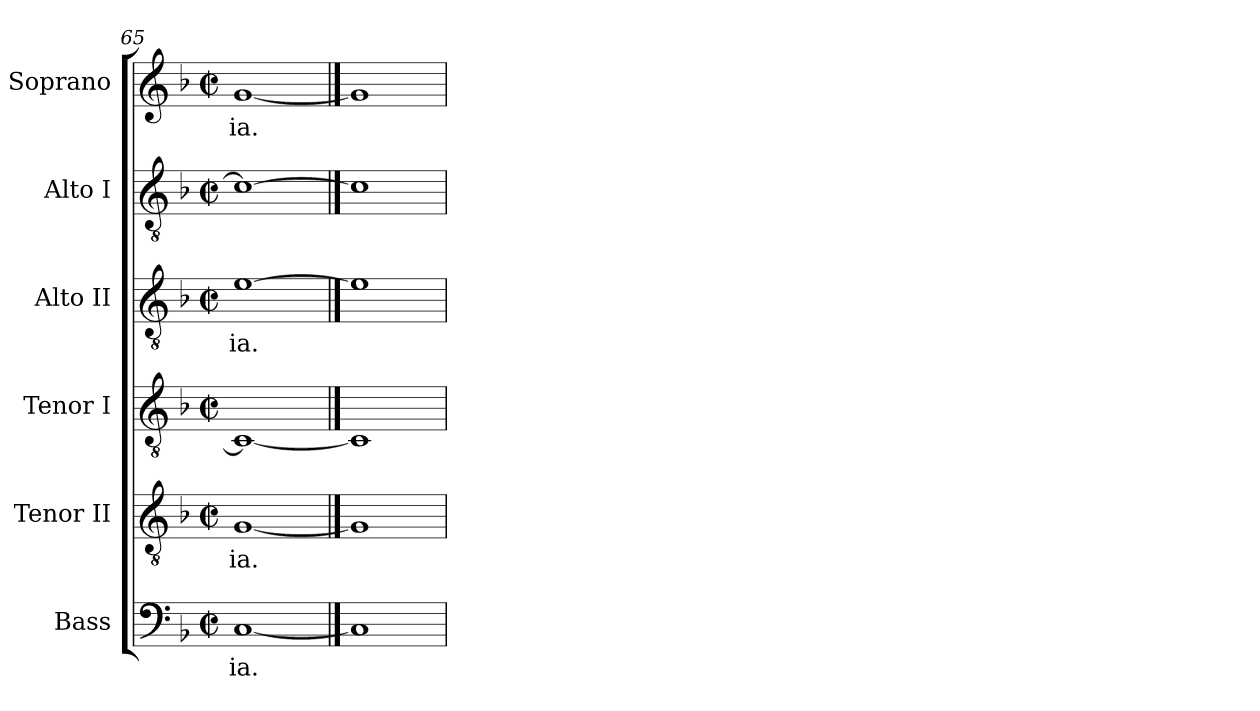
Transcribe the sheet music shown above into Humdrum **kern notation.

**kern	**text	**kern	**text	**kern	**kern	**text	**kern	**kern	**text
*part6	*part6	*part5	*part5	*part4	*part3	*part3	*part2	*part1	*part1
*staff6	*staff6	*staff5	*staff5	*staff4	*staff3	*staff3	*staff2	*staff1	*staff1
*I"Bass	*	*I"Tenor II	*	*I"Tenor I	*I"Alto II	*	*I"Alto I	*I"Soprano	*
*clefF4	*	*clefGv2	*	*clefGv2	*clefGv2	*	*clefGv2	*clefG2	*
*k[b-]	*	*k[b-]	*	*k[b-]	*k[b-]	*	*k[b-]	*k[b-]	*
*F:	*	*F:	*	*F:	*F:	*	*F:	*F:	*
*M2/2	*	*M2/2	*	*M2/2	*M2/2	*	*M2/2	*M2/2	*
*met(c|)	*	*met(c|)	*	*met(c|)	*met(c|)	*	*met(c|)	*met(c|)	*
=65	=65	=65	=65	=65	=65	=65	=65	=65	=65
!	!LO:LY:b:color=#000000	!	!	!	!	!	!	!	!
!	!	!	!LO:LY:b:color=#000000	!	!	!	!	!	!
!	!	!	!	!	!	!LO:LY:b:color=#000000	!	!	!
!	!	!	!	!	!	!	!	!	!LO:LY:b:color=#000000
[1Ci	-ia.	[1Gi	-ia.	1Ci_<	[1ei	-ia.	1ci_>	[1gi	-ia.
==66	==66	==66	==66	==66	==66	==66	==66	==66	==66
1Ci]	.	1Gi]	.	1Ci]	1ei]	.	1ci]	1gi]	.
=	=	=	=	=	=	=	=	=	=
*-	*-	*-	*-	*-	*-	*-	*-	*-	*-
